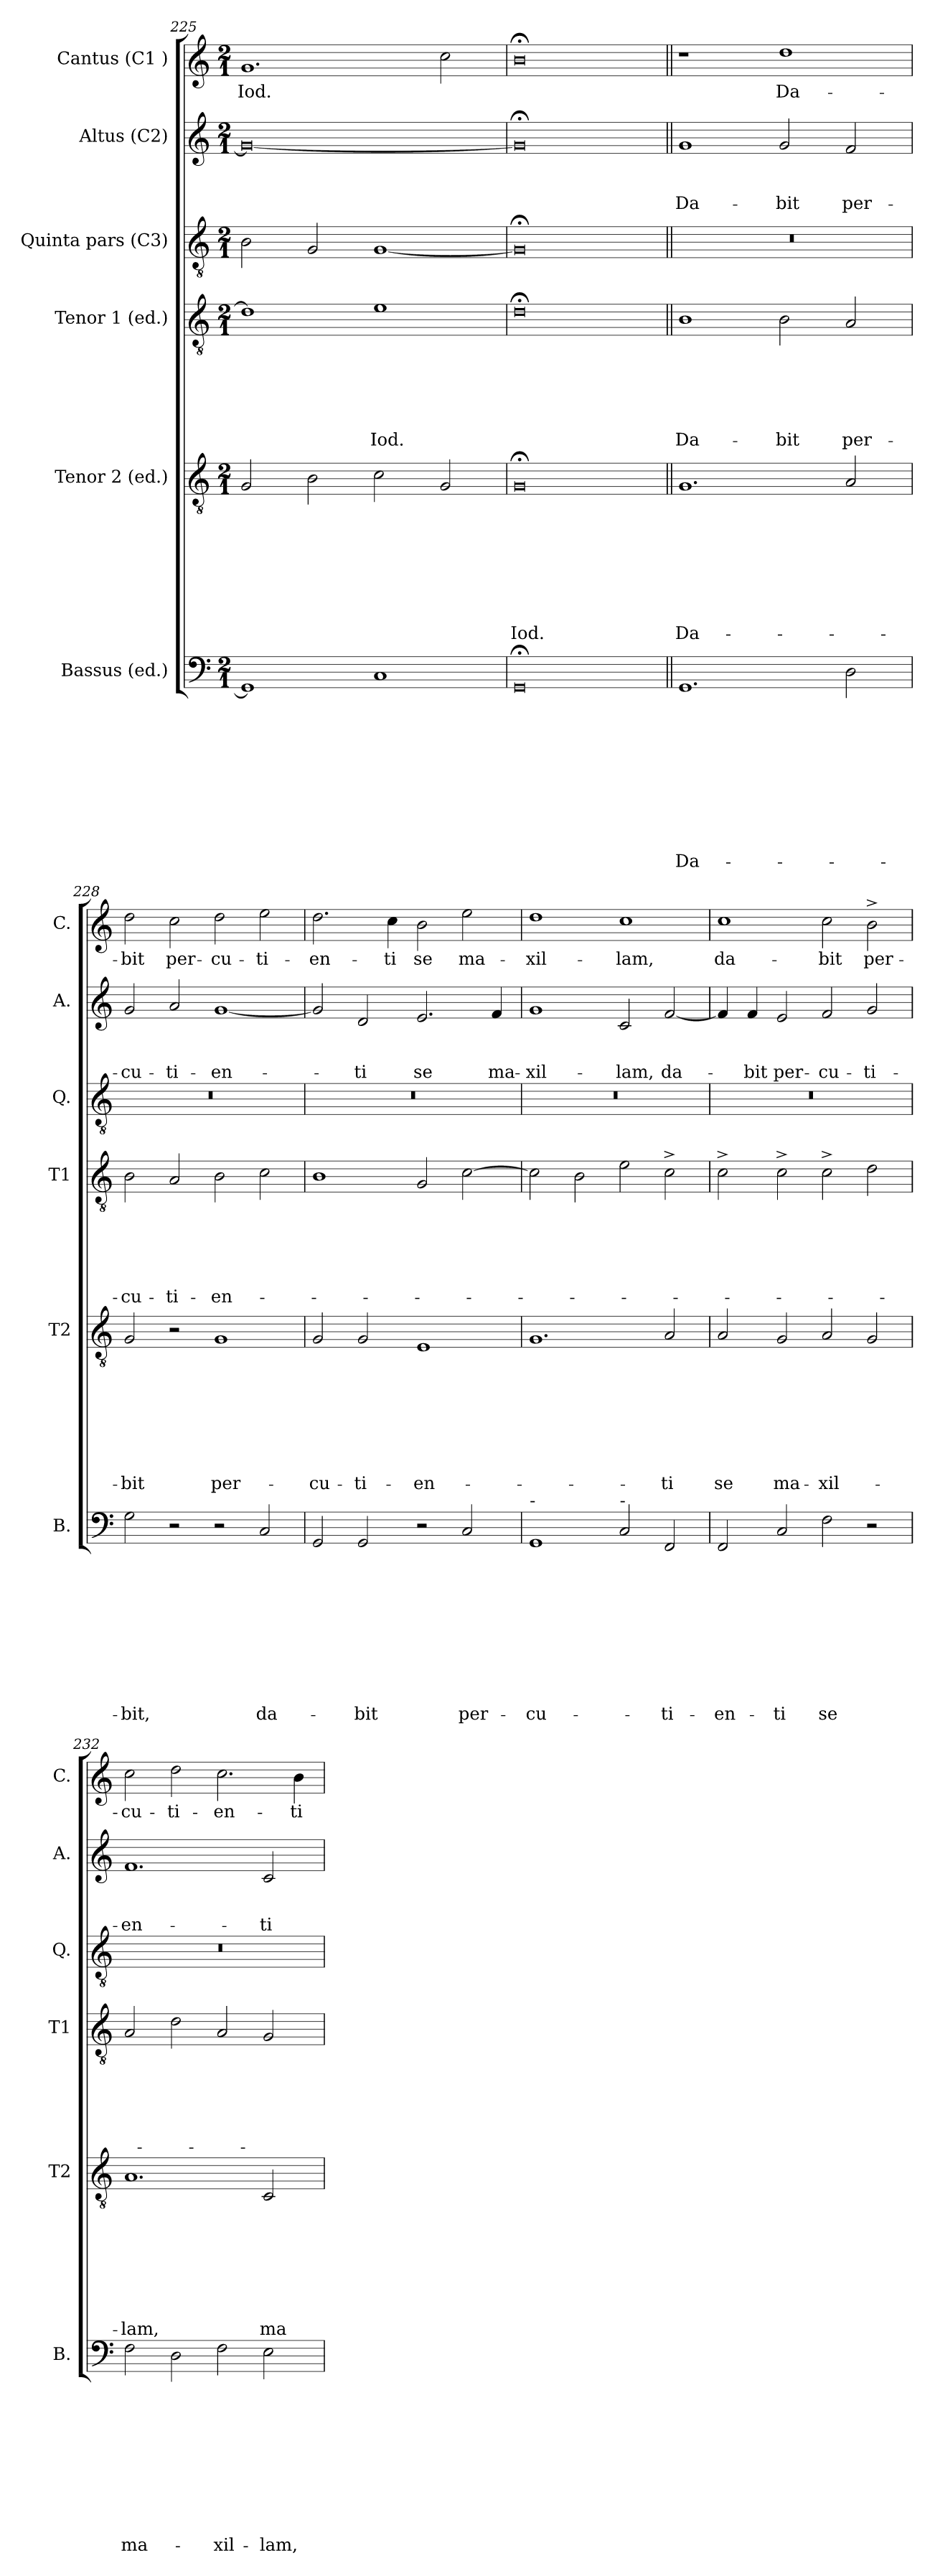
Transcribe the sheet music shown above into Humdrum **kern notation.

**kern	**text	**text	**text	**text	**text	**text	**text	**text	**text	**text	**kern	**text	**text	**text	**text	**text	**text	**text	**text	**kern	**text	**text	**text	**text	**text	**text	**kern	**text	**kern	**text	**text	**text	**kern	**text
*part6	*part6	*part6	*part6	*part6	*part6	*part6	*part6	*part6	*part6	*part6	*part5	*part5	*part5	*part5	*part5	*part5	*part5	*part5	*part5	*part4	*part4	*part4	*part4	*part4	*part4	*part4	*part3	*part3	*part2	*part2	*part2	*part2	*part1	*part1
*staff6	*staff6	*staff6	*staff6	*staff6	*staff6	*staff6	*staff6	*staff6	*staff6	*staff6	*staff5	*staff5	*staff5	*staff5	*staff5	*staff5	*staff5	*staff5	*staff5	*staff4	*staff4	*staff4	*staff4	*staff4	*staff4	*staff4	*staff3	*staff3	*staff2	*staff2	*staff2	*staff2	*staff1	*staff1
*I"Bassus (ed.)	*	*	*	*	*	*	*	*	*	*	*I"Tenor 2 (ed.)	*	*	*	*	*	*	*	*	*I"Tenor 1 (ed.)	*	*	*	*	*	*	*I"Quinta pars (C3)	*	*I"Altus (C2)	*	*	*	*I"Cantus (C1 )	*
*I'B.	*	*	*	*	*	*	*	*	*	*	*I'T2	*	*	*	*	*	*	*	*	*I'T1	*	*	*	*	*	*	*I'Q.	*	*I'A.	*	*	*	*I'C.	*
*clefF4	*	*	*	*	*	*	*	*	*	*	*clefGv2	*	*	*	*	*	*	*	*	*clefGv2	*	*	*	*	*	*	*clefGv2	*	*clefG2	*	*	*	*clefG2	*
*k[]	*	*	*	*	*	*	*	*	*	*	*k[]	*	*	*	*	*	*	*	*	*k[]	*	*	*	*	*	*	*k[]	*	*k[]	*	*	*	*k[]	*
*C:	*	*	*	*	*	*	*	*	*	*	*C:	*	*	*	*	*	*	*	*	*C:	*	*	*	*	*	*	*C:	*	*C:	*	*	*	*C:	*
*M2/1	*	*	*	*	*	*	*	*	*	*	*M2/1	*	*	*	*	*	*	*	*	*M2/1	*	*	*	*	*	*	*M2/1	*	*M2/1	*	*	*	*M2/1	*
=225	=225	=225	=225	=225	=225	=225	=225	=225	=225	=225	=225	=225	=225	=225	=225	=225	=225	=225	=225	=225	=225	=225	=225	=225	=225	=225	=225	=225	=225	=225	=225	=225	=225	=225
!	!	!	!	!	!	!	!	!	!	!	!	!	!	!	!	!	!	!	!	!	!	!	!	!	!	!	!	!	!	!	!	!	!	!LO:LY:b
1GG]	.	.	.	.	.	.	.	.	.	.	2G/	.	.	.	.	.	.	.	.	1d]	.	.	.	.	.	.	2B\	.	0g_	.	.	.	1.g	Iod.
.	.	.	.	.	.	.	.	.	.	.	2B\	.	.	.	.	.	.	.	.	.	.	.	.	.	.	.	2G/	.	.	.	.	.	.	.
!	!	!	!	!	!	!	!	!	!	!	!	!	!	!	!	!	!	!	!	!	!	!	!	!	!	!LO:LY:b	!	!	!	!	!	!	!	!
1C	.	.	.	.	.	.	.	.	.	.	2c\	.	.	.	.	.	.	.	.	1e	.	.	.	.	.	Iod.	[<1G	.	.	.	.	.	.	.
.	.	.	.	.	.	.	.	.	.	.	2G/	.	.	.	.	.	.	.	.	.	.	.	.	.	.	.	.	.	.	.	.	.	2cc\	.
=226	=226	=226	=226	=226	=226	=226	=226	=226	=226	=226	=226	=226	=226	=226	=226	=226	=226	=226	=226	=226	=226	=226	=226	=226	=226	=226	=226	=226	=226	=226	=226	=226	=226	=226
!	!	!	!	!	!	!	!	!	!	!	!	!	!	!	!	!	!	!	!LO:LY:b	!	!	!	!	!	!	!	!	!	!	!	!	!	!	!
0GG;	.	.	.	.	.	.	.	.	.	.	0G;	.	.	.	.	.	.	.	Iod.	0d;<	.	.	.	.	.	.	0G;]	.	0g;]	.	.	.	0b;<	.
=227||	=227||	=227||	=227||	=227||	=227||	=227||	=227||	=227||	=227||	=227||	=227||	=227||	=227||	=227||	=227||	=227||	=227||	=227||	=227||	=227||	=227||	=227||	=227||	=227||	=227||	=227||	=227||	=227||	=227||	=227||	=227||	=227||	=227||	=227||
!	!	!	!	!	!	!	!	!	!	!LO:LY:b	!	!	!	!	!	!	!	!	!LO:LY:b	!	!	!	!	!	!	!LO:LY:b	!	!	!	!	!	!LO:LY:b	!	!
1.GG	.	.	.	.	.	.	.	.	.	Da-	1.G	.	.	.	.	.	.	.	Da-	1B	.	.	.	.	.	Da-	0r	.	1g	.	.	Da-	1r	.
!	!	!	!	!	!	!	!	!	!	!	!	!	!	!	!	!	!	!	!	!	!	!	!	!	!	!LO:LY:b	!	!	!	!	!	!LO:LY:b	!	!LO:LY:b
.	.	.	.	.	.	.	.	.	.	.	.	.	.	.	.	.	.	.	.	2B\	.	.	.	.	.	-bit	.	.	2g/	.	.	-bit	1dd	Da-
!	!	!	!	!	!	!	!	!	!	!	!	!	!	!	!	!	!	!	!	!	!	!	!	!	!	!LO:LY:b	!	!	!	!	!	!LO:LY:b	!	!
2D\	.	.	.	.	.	.	.	.	.	.	2A/	.	.	.	.	.	.	.	.	2A/	.	.	.	.	.	per-	.	.	2f/	.	.	per-	.	.
=228	=228	=228	=228	=228	=228	=228	=228	=228	=228	=228	=228	=228	=228	=228	=228	=228	=228	=228	=228	=228	=228	=228	=228	=228	=228	=228	=228	=228	=228	=228	=228	=228	=228	=228
!	!	!	!	!	!	!	!	!	!	!LO:LY:b	!	!	!	!	!	!	!	!	!LO:LY:b	!	!	!	!	!	!	!LO:LY:b	!	!	!	!	!	!LO:LY:b	!	!LO:LY:b
2G\	.	.	.	.	.	.	.	.	.	-bit,	2G/	.	.	.	.	.	.	.	-bit	2B\	.	.	.	.	.	-cu-	0r	.	2g/	.	.	-cu-	2dd\	-bit
!	!	!	!	!	!	!	!	!	!	!	!	!	!	!	!	!	!	!	!	!	!	!	!	!	!	!LO:LY:b	!	!	!	!	!	!LO:LY:b	!	!LO:LY:b
2r	.	.	.	.	.	.	.	.	.	.	2r	.	.	.	.	.	.	.	.	2A/	.	.	.	.	.	-ti-	.	.	2a/	.	.	-ti-	2cc\	per-
!	!	!	!	!	!	!	!	!	!	!	!	!	!	!	!	!	!	!	!LO:LY:b	!	!	!	!	!	!	!LO:LY:b	!	!	!	!	!	!LO:LY:b	!	!LO:LY:b
2r	.	.	.	.	.	.	.	.	.	.	1G	.	.	.	.	.	.	.	per-	2B\	.	.	.	.	.	-en-	.	.	[<1g	.	.	-en-	2dd\	-cu-
!	!	!	!	!	!	!	!	!	!	!LO:LY:b	!	!	!	!	!	!	!	!	!	!	!	!	!	!	!	!	!	!	!	!	!	!	!	!LO:LY:b
2C/	.	.	.	.	.	.	.	.	.	da-	.	.	.	.	.	.	.	.	.	2c\	.	.	.	.	.	.	.	.	.	.	.	.	2ee\	-ti-
=229	=229	=229	=229	=229	=229	=229	=229	=229	=229	=229	=229	=229	=229	=229	=229	=229	=229	=229	=229	=229	=229	=229	=229	=229	=229	=229	=229	=229	=229	=229	=229	=229	=229	=229
!	!	!	!	!	!	!	!	!	!	!	!	!	!	!	!	!	!	!	!LO:LY:b	!	!	!	!	!	!	!	!	!	!	!	!	!	!	!LO:LY:b
2GG/	.	.	.	.	.	.	.	.	.	.	2G/	.	.	.	.	.	.	.	-cu-	1B	.	.	.	.	.	.	0r	.	2g/]	.	.	.	2.dd\	-en-
!	!	!	!	!	!	!	!	!	!	!LO:LY:b	!	!	!	!	!	!	!	!	!LO:LY:b	!	!	!	!	!	!	!	!	!	!	!	!	!LO:LY:b	!	!
2GG/	.	.	.	.	.	.	.	.	.	-bit	2G/	.	.	.	.	.	.	.	-ti-	.	.	.	.	.	.	.	.	.	2d/	.	.	-ti	.	.
!	!	!	!	!	!	!	!	!	!	!	!	!	!	!	!	!	!	!	!	!	!	!	!	!	!	!	!	!	!	!	!	!	!	!LO:LY:b
.	.	.	.	.	.	.	.	.	.	.	.	.	.	.	.	.	.	.	.	.	.	.	.	.	.	.	.	.	.	.	.	.	4cc\	-ti
!	!	!	!	!	!	!	!	!	!	!	!	!	!	!	!	!	!	!	!LO:LY:b	!	!	!	!	!	!	!	!	!	!	!	!	!LO:LY:b	!	!LO:LY:b
2r	.	.	.	.	.	.	.	.	.	.	1E	.	.	.	.	.	.	.	-en-	2G/	.	.	.	.	.	.	.	.	2.e/	.	.	se	2b\	se
!	!	!	!	!	!	!	!	!	!	!LO:LY:b	!	!	!	!	!	!	!	!	!	!	!	!	!	!	!	!	!	!	!	!	!	!	!	!LO:LY:b
2C/	.	.	.	.	.	.	.	.	.	per-	.	.	.	.	.	.	.	.	.	[>2c\	.	.	.	.	.	.	.	.	.	.	.	.	2ee\	ma-
!	!	!	!	!	!	!	!	!	!	!	!	!	!	!	!	!	!	!	!	!	!	!	!	!	!	!	!	!	!	!	!	!LO:LY:b	!	!
.	.	.	.	.	.	.	.	.	.	.	.	.	.	.	.	.	.	.	.	.	.	.	.	.	.	.	.	.	4f/	.	.	ma-	.	.
!!LO:PB:g=z
=230	=230	=230	=230	=230	=230	=230	=230	=230	=230	=230	=230	=230	=230	=230	=230	=230	=230	=230	=230	=230	=230	=230	=230	=230	=230	=230	=230	=230	=230	=230	=230	=230	=230	=230
!LO:TX:a:t=-	!	!	!	!	!	!	!	!	!	!	!	!	!	!	!	!	!	!	!	!	!	!	!	!	!	!	!	!	!	!	!	!	!	!
!	!	!	!	!	!	!	!	!	!	!LO:LY:b	!	!	!	!	!	!	!	!	!	!	!	!	!	!	!	!	!	!	!	!	!	!LO:LY:b	!	!LO:LY:b
1GG	.	.	.	.	.	.	.	.	.	-cu-	1.G	.	.	.	.	.	.	.	.	2c\]	.	.	.	.	.	.	0r	.	1g	.	.	-xil-	1dd	-xil-
.	.	.	.	.	.	.	.	.	.	.	.	.	.	.	.	.	.	.	.	2B\	.	.	.	.	.	.	.	.	.	.	.	.	.	.
!LO:TX:a:t=-	!	!	!	!	!	!	!	!	!	!	!	!	!	!	!	!	!	!	!	!	!	!	!	!	!	!	!	!	!	!	!	!	!	!
!	!	!	!	!	!	!	!	!	!	!	!	!	!	!	!	!	!	!	!	!	!	!	!	!	!	!	!	!	!	!	!	!LO:LY:b	!	!LO:LY:b
2C/	.	.	.	.	.	.	.	.	.	.	.	.	.	.	.	.	.	.	.	2e\	.	.	.	.	.	.	.	.	2c/	.	.	-lam,	1cc	-lam,
!	!	!	!	!	!	!	!	!	!	!LO:LY:b	!	!	!	!	!	!	!	!	!LO:LY:b	!	!	!	!	!	!	!	!	!	!	!	!	!LO:LY:b	!	!
2FF/	.	.	.	.	.	.	.	.	.	-ti-	2A/	.	.	.	.	.	.	.	-ti	2c^>\	.	.	.	.	.	.	.	.	[<2f/	.	.	da-	.	.
=231	=231	=231	=231	=231	=231	=231	=231	=231	=231	=231	=231	=231	=231	=231	=231	=231	=231	=231	=231	=231	=231	=231	=231	=231	=231	=231	=231	=231	=231	=231	=231	=231	=231	=231
!	!	!	!	!	!	!	!	!	!	!LO:LY:b	!	!	!	!	!	!	!	!	!LO:LY:b	!	!	!	!	!	!	!	!	!	!	!	!	!	!	!LO:LY:b
2FF/	.	.	.	.	.	.	.	.	.	-en-	2A/	.	.	.	.	.	.	.	se	2c^>\	.	.	.	.	.	.	0r	.	4f/]	.	.	.	1cc	da-
!	!	!	!	!	!	!	!	!	!	!	!	!	!	!	!	!	!	!	!	!	!	!	!	!	!	!	!	!	!	!	!	!LO:LY:b	!	!
.	.	.	.	.	.	.	.	.	.	.	.	.	.	.	.	.	.	.	.	.	.	.	.	.	.	.	.	.	4f/	.	.	-bit	.	.
!	!	!	!	!	!	!	!	!	!	!LO:LY:b	!	!	!	!	!	!	!	!	!LO:LY:b	!	!	!	!	!	!	!	!	!	!	!	!	!LO:LY:b	!	!
2C/	.	.	.	.	.	.	.	.	.	-ti	2G/	.	.	.	.	.	.	.	ma-	2c^>\	.	.	.	.	.	.	.	.	2e/	.	.	per-	.	.
!	!	!	!	!	!	!	!	!	!	!LO:LY:b	!	!	!	!	!	!	!	!	!LO:LY:b	!	!	!	!	!	!	!	!	!	!	!	!	!LO:LY:b	!	!LO:LY:b
2F\	.	.	.	.	.	.	.	.	.	se	2A/	.	.	.	.	.	.	.	-xil-	2c^>\	.	.	.	.	.	.	.	.	2f/	.	.	-cu-	2cc\	-bit
!	!	!	!	!	!	!	!	!	!	!	!	!	!	!	!	!	!	!	!	!	!	!	!	!	!	!	!	!	!	!	!	!LO:LY:b	!	!LO:LY:b
2r	.	.	.	.	.	.	.	.	.	.	2G/	.	.	.	.	.	.	.	.	2d\	.	.	.	.	.	.	.	.	2g/	.	.	-ti-	2b^>\	per-
=232	=232	=232	=232	=232	=232	=232	=232	=232	=232	=232	=232	=232	=232	=232	=232	=232	=232	=232	=232	=232	=232	=232	=232	=232	=232	=232	=232	=232	=232	=232	=232	=232	=232	=232
!	!	!	!	!	!	!	!	!	!	!LO:LY:b	!	!	!	!	!	!	!	!	!LO:LY:b	!	!	!	!	!	!	!	!	!	!	!	!	!LO:LY:b	!	!LO:LY:b
2F\	.	.	.	.	.	.	.	.	.	ma-	1.A	.	.	.	.	.	.	.	-lam,	2A/	.	.	.	.	.	.	0r	.	1.f	.	.	-en-	2cc\	-cu-
!	!	!	!	!	!	!	!	!	!	!	!	!	!	!	!	!	!	!	!	!	!	!	!	!	!	!	!	!	!	!	!	!	!	!LO:LY:b
2D\	.	.	.	.	.	.	.	.	.	.	.	.	.	.	.	.	.	.	.	2d\	.	.	.	.	.	.	.	.	.	.	.	.	2dd\	-ti-
!	!	!	!	!	!	!	!	!	!	!LO:LY:b	!	!	!	!	!	!	!	!	!	!	!	!	!	!	!	!	!	!	!	!	!	!	!	!LO:LY:b
2F\	.	.	.	.	.	.	.	.	.	-xil-	.	.	.	.	.	.	.	.	.	2A/	.	.	.	.	.	.	.	.	.	.	.	.	2.cc\	-en-
!	!	!	!	!	!	!	!	!	!	!LO:LY:b	!	!	!	!	!	!	!	!	!LO:LY:b	!	!	!	!	!	!	!	!	!	!	!	!	!LO:LY:b	!	!
2E\	.	.	.	.	.	.	.	.	.	-lam,	2C/	.	.	.	.	.	.	.	ma-	2G/	.	.	.	.	.	.	.	.	2c/	.	.	-ti	.	.
!	!	!	!	!	!	!	!	!	!	!	!	!	!	!	!	!	!	!	!	!	!	!	!	!	!	!	!	!	!	!	!	!	!	!LO:LY:b
.	.	.	.	.	.	.	.	.	.	.	.	.	.	.	.	.	.	.	.	.	.	.	.	.	.	.	.	.	.	.	.	.	4b\	-ti
=	=	=	=	=	=	=	=	=	=	=	=	=	=	=	=	=	=	=	=	=	=	=	=	=	=	=	=	=	=	=	=	=	=	=
*-	*-	*-	*-	*-	*-	*-	*-	*-	*-	*-	*-	*-	*-	*-	*-	*-	*-	*-	*-	*-	*-	*-	*-	*-	*-	*-	*-	*-	*-	*-	*-	*-	*-	*-
